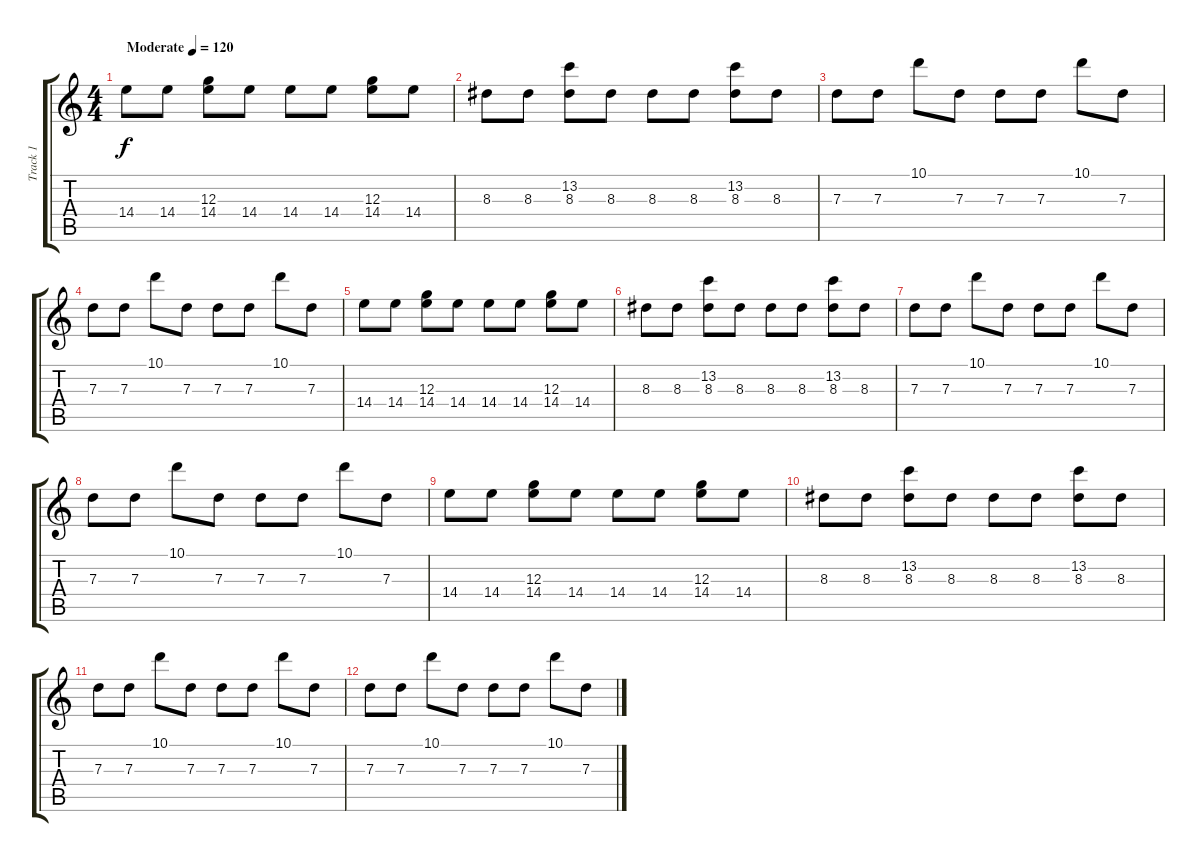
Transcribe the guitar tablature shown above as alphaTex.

\track ("Track 1" "Track 1") {instrument distortionguitar}
\staff {score tabs}
\tuning (E4 B3 G3 D3 A2 E2) {hide}
\ts (4 4)
\tempo (120 "Moderate")
\clef g2
\ks c
14.4.8{dy f instrument distortionguitar} 14.4.8 (12.3 14.4).8 14.4.8 14.4.8 14.4.8 (12.3 14.4).8 14.4.8 |
8.3.8 8.3.8 (13.2 8.3).8 8.3.8 8.3.8 8.3.8 (13.2 8.3).8 8.3.8 |
7.3.8 7.3.8 10.1.8 7.3.8 7.3.8 7.3.8 10.1.8 7.3.8 |
7.3.8 7.3.8 10.1.8 7.3.8 7.3.8 7.3.8 10.1.8 7.3.8 |
14.4.8 14.4.8 (12.3 14.4).8 14.4.8 14.4.8 14.4.8 (12.3 14.4).8 14.4.8 |
8.3.8 8.3.8 (13.2 8.3).8 8.3.8 8.3.8 8.3.8 (13.2 8.3).8 8.3.8 |
7.3.8 7.3.8 10.1.8 7.3.8 7.3.8 7.3.8 10.1.8 7.3.8 |
7.3.8 7.3.8 10.1.8 7.3.8 7.3.8 7.3.8 10.1.8 7.3.8 |
14.4.8 14.4.8 (12.3 14.4).8 14.4.8 14.4.8 14.4.8 (12.3 14.4).8 14.4.8 |
8.3.8 8.3.8 (13.2 8.3).8 8.3.8 8.3.8 8.3.8 (13.2 8.3).8 8.3.8 |
7.3.8 7.3.8 10.1.8 7.3.8 7.3.8 7.3.8 10.1.8 7.3.8 |
7.3.8 7.3.8 10.1.8 7.3.8 7.3.8 7.3.8 10.1.8 7.3.8
